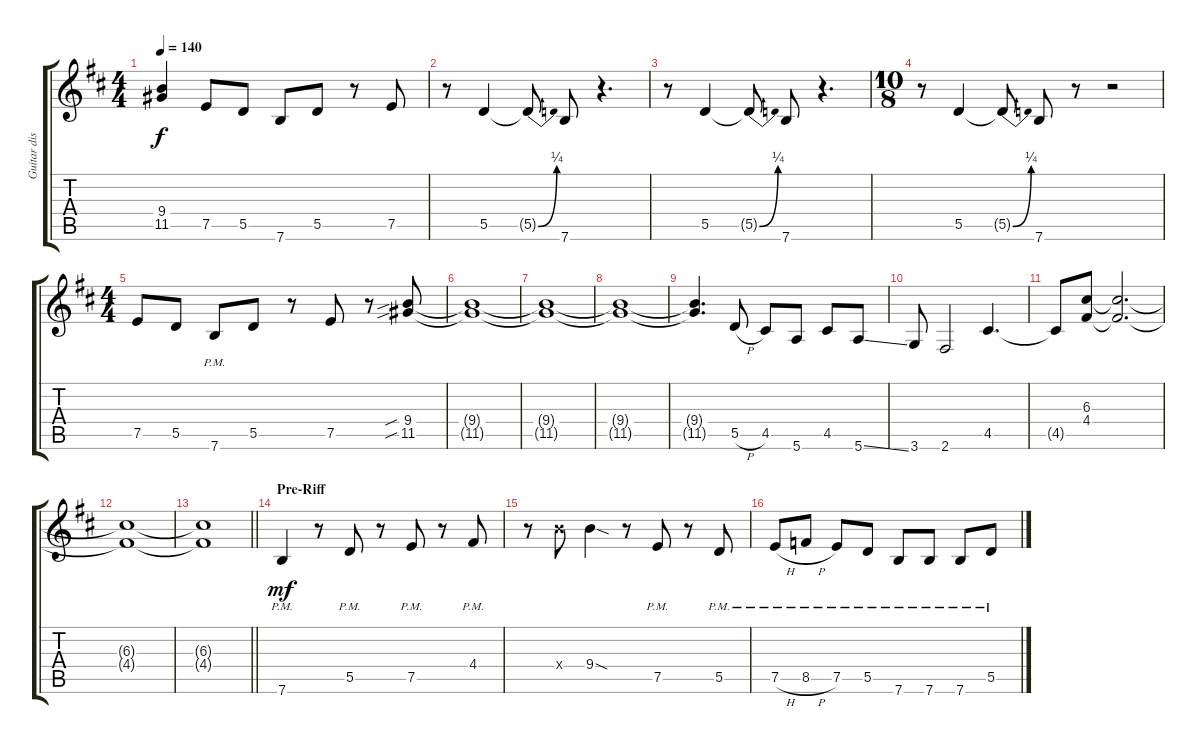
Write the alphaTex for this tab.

\track ("Guitar disto" "Guitar dis") {instrument distortionguitar}
\staff {score tabs}
\tuning (E4 B3 G3 D3 A2 E2) {hide}
\ts (4 4)
\tempo 140
\clef g2
\ks d
(9.4{t} 11.5{t}).4{dy f} 7.5.8 5.5.8 7.6.8 5.5.8 r.8 7.5.8 |
r.8 5.5.4 5.5{be (bend 0 0 60 1) t}.8 7.6.8 r.4{d} |
r.8 5.5.4 5.5{be (bend 0 0 60 1) t}.8 7.6.8 r.4{d} |
\ts (10 8)
r.8 5.5.4 5.5{be (bend 0 0 60 1) t}.8 7.6.8 r.8 r.2 |
\ts (4 4)
7.5.8 5.5.8 7.6{pm}.8 5.5.8 r.8 7.5.8 r.8 (9.4{sib} 11.5{sib}).8 |
(9.4{t} 11.5{t}).1 |
(9.4{t} 11.5{t}).1 |
(9.4{t} 11.5{t}).1 |
(9.4{t} 11.5{t}).4{d} 5.5{h}.8 4.5.8 5.6.8 4.5.8 5.6{ss}.8 |
3.6.8 2.6.2 4.5.4{d} |
4.5{t}.8 (6.3 4.4).8 (6.3{t} 4.4{t}).2{d} |
(6.3{t} 4.4{t}).1 |
\barLineRight lightlight
(6.3{t} 4.4{t}).1 |
\section ("" "Pre-Riff")
7.6{pm}.4{dy mf instrument distortionguitar} r.8 5.5{pm}.8 r.8 7.5{pm}.8 r.8 4.4{pm}.8 |
r.8 9.4{x}.8 9.4{sod}.4 r.8 7.5{pm}.8 r.8 5.5{pm}.8 |
7.5{h pm}.8 8.5{h pm}.8 7.5{pm}.8 5.5{pm}.8 7.6{pm}.8 7.6{pm}.8 7.6{pm}.8 5.5{pm}.8
